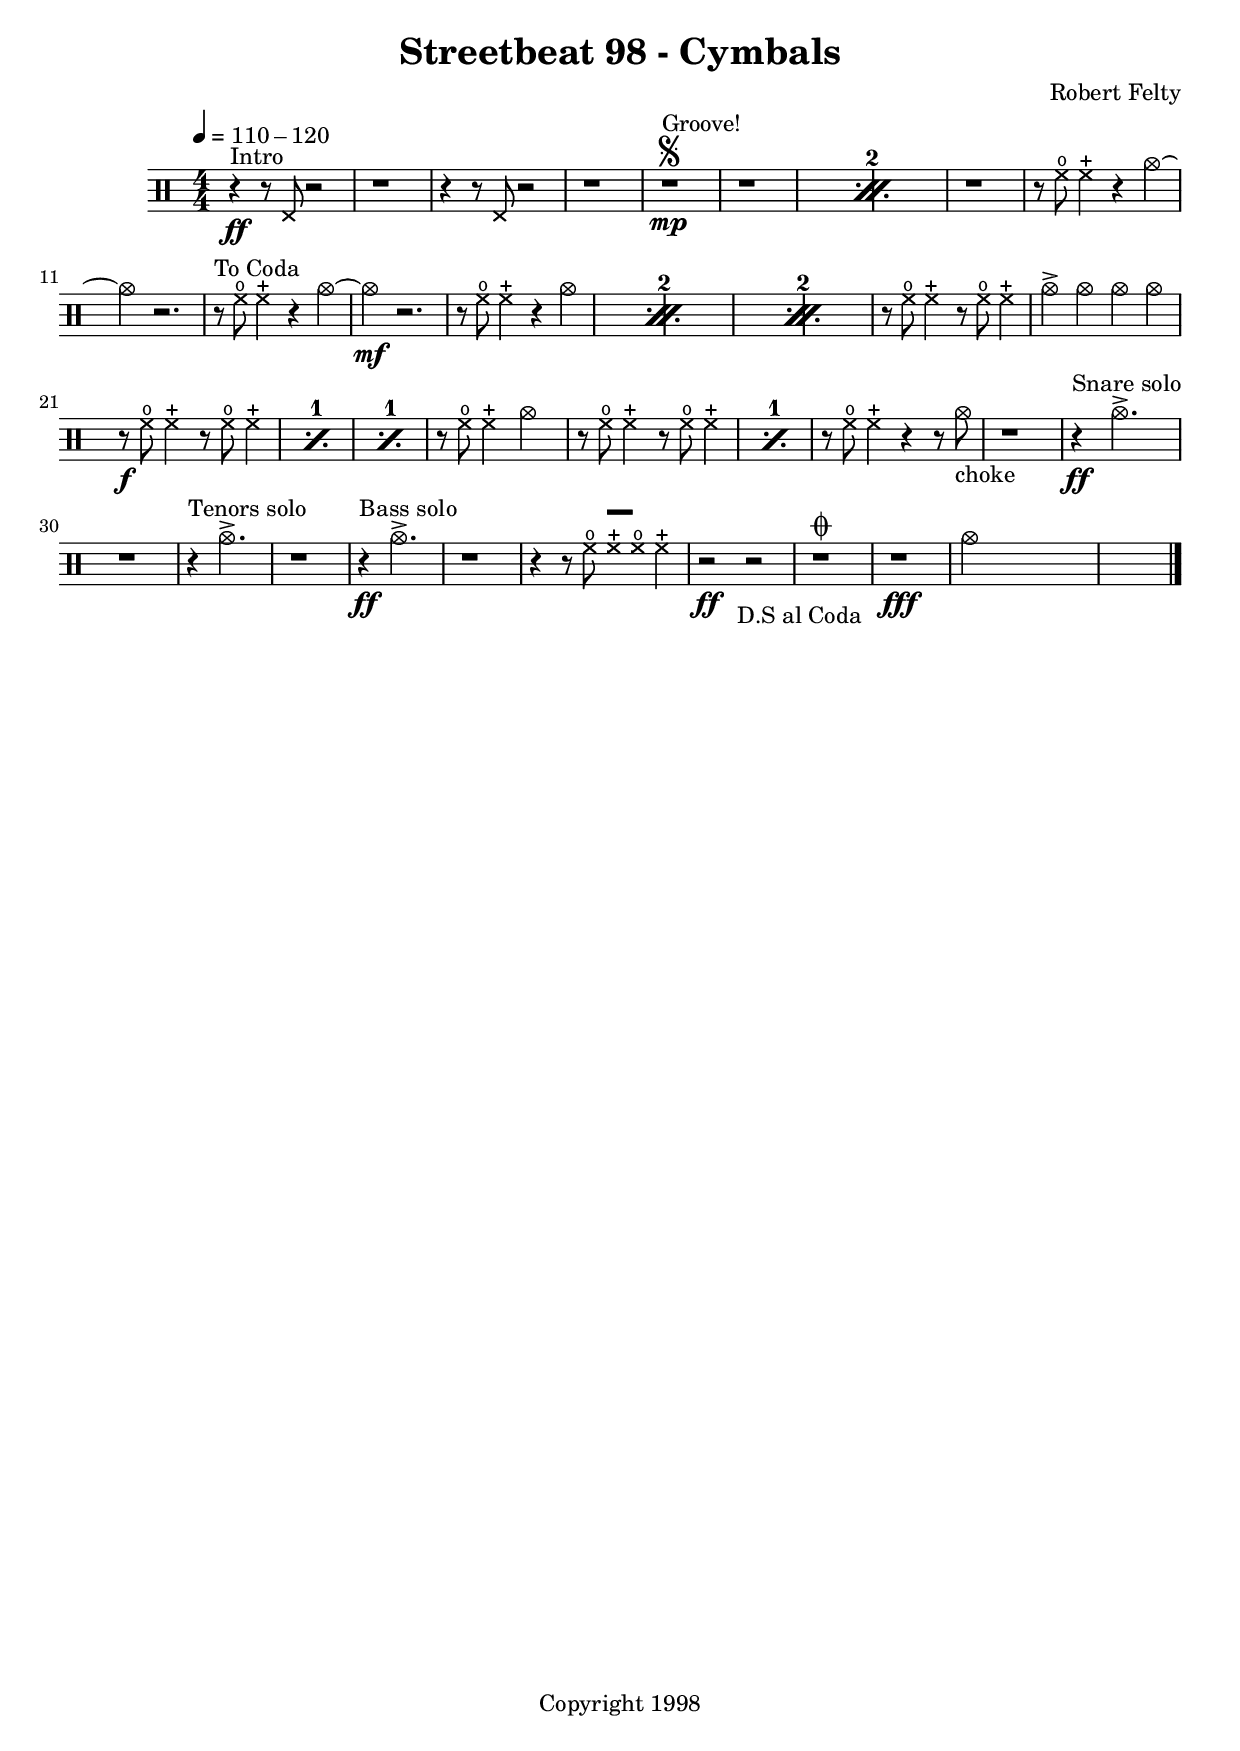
\version "2.24.0"
global = {
\overrideTimeSignatureSettings
        4/4        % timeSignatureFraction
        1/4        % baseMomentFraction
        #'(1 1 1 1)    % beatStructure
        #'()       % beamExceptions
  \time 4/4
  \numericTimeSignature
	\override MultiMeasureRest.expand-limit = #3
}

% general definitions and settings I like for my drumline notation
\layout {
	\context {
		\name Unison
		\type "Engraver_group"
		%\consists "Drum_notes_engraver" TODO makes double heads -ugly
		%\consists "Dynamic_engraver" TODO dynamics are placed on the staff instead of under
		\consists "Rest_engraver"
		\consists "Percent_repeat_engraver"
		\consists "Tuplet_engraver"
		\consists "Note_heads_engraver"
		\consists "Script_engraver"
		\consists "Text_engraver"
		\consists "Text_mark_engraver"
		\consists "Stem_engraver"
		\consists "Auto_beam_engraver"
		\consists "Beam_engraver"
		\consists "Rhythmic_column_engraver"
		\consists "Pitch_squash_engraver"
		squashedPosition = #0
		\override NoteHead.style = #'slash
			\override Stem.length = #7
		%\hide Stem
		\stemUp
		\alias DrumVoice
	}
}

rflam = #(define-music-function (dur) (ly:duration?)
#{ \drummode { 
			\override Stem.length = #4
\slashedGrace sna8 
			\override Stem.length = #7
sn$dur ^> _"R" } #})

lflam = #(define-music-function (dur) (ly:duration?)
#{ \drummode { 
			\override Stem.length = #4
	\slashedGrace sna8 
			\override Stem.length = #7
	sn$dur ^> _"L" } #} )

snr = #(define-music-function (dur) (ly:duration?)
  #{ \drummode { sn$dur _"R" } #} )

snl = #(define-music-function (dur) (ly:duration?)
  #{ \drummode { sn$dur _"L" } #} )

br = #(define-music-function (dur) (ly:duration?)
  #{ \drummode { sn$dur _"R" } #} )

bz = #(define-music-function (dur) (ly:duration?)
  #{ \drummode { 
		\once \override TextScript.extra-offset = #'(.4 . -2.5)
sn$dur ^\z
} #} )
bzl = #(define-music-function (dur) (ly:duration?)
  #{ \drummode { 
		\once \override TextScript.extra-offset = #'(.4 . -2.5)
sn$dur ^\z
_"L"
} #} )

bzr = #(define-music-function (dur) (ly:duration?)
  #{ \drummode { 
		\once \override TextScript.extra-offset = #'(.4 . -2.5)
^\z
sn$dur 
_"R"
		\revert TextScript.extra-offset
} #} )

buzzSymbol = \markup \path #0.25
#(let ((x 1/2) (y 1/2))
`((moveto ,x ,(- y)) (lineto ,(- x) ,(- y))
(lineto ,x ,y) (lineto ,(- x) ,y)))

applyBuzzSymbol = #(grob-transformer 'stencil
  (lambda (grob orig)
   (let* ((yex (ly:stencil-extent orig Y))
          (ypos (interval-index yex CENTER))
          (sten (grob-interpret-markup grob buzzSymbol)))
    (ly:stencil-add orig
     (ly:stencil-translate-axis sten ypos Y)))))
buzz = \tweak Stem.stencil \applyBuzzSymbol \etc

doublePercentWithCount =
  #(define-music-function (length count) (ly:duration? number?)
     (make-music 'DoublePercentEvent
                 'length (ly:duration-length length)
                 'repeat-count count ))
percentWithCount =
  #(define-music-function (length count) (ly:duration? number?)
     (make-music 'PercentEvent
                 'length (ly:duration-length length)
                 'repeat-count count ))



startSlashedGraceMusic = {
  \override NoteHead.font-size = #-6
	\override Flag.stroke-style = "grace"
}


stopSlashedGraceMusic = {
  \revert NoteHead.font-size
	\revert Flag.stroke-style 
}

#(define snareConfig '(
         (bassdrum        default   #f           5)
         (snare           default   #f           1)
         (hihat           cross     #f           2)
         (halfopenhihat   cross     #f     -1)
         (pedalhihat      xcircle   #f      1)
         (lowtom          xcircle   #f      3)))
#(define tenorConfig '(
         (bassdrum        default   #f           5)
         (snare           default   #f           3)
         (hihat           default     #f           1)
         (halfopenhihat   default     #f     -1)
         (pedalhihat      default   #f      -3)
         (lowtom          default   #f      -5)))
#(define bassConfig '(
         (bassdrum        cross   #f           4)
         (snare           default   #f           3)
         (hihat           default     #f           1)
         (halfopenhihat   default     #f     -1)
         (pedalhihat      default   #f      -3)
         (lowtom          default   #f      -5)))
titledPiece = {}
AutoBarline = {}
AutoEndMovementBarline = \bar "|."
drumPitchNames.spock = #'bassdrum
drumPitchNames.one = #'snare
drumPitchNames.two = #'hihat
drumPitchNames.three = #'halfopenhihat
drumPitchNames.four = #'pedalhihat
drumPitchNames.click = #'bassdrum
drumPitchNames.stickshot = #'hihat
drumPitchNames.rimshot = #'lowtom
drumPitchNames.rimclick = #'pedalhihat
drumPitchNames.backstick = #'halfopenhihat


arrow = #(define-music-function (mymarkup) (markup?)
#{ 
		\override TextSpanner.bound-padding = #1.0
  \override TextSpanner.style = #'line
  \override TextSpanner.bound-details.right.arrow = ##t
	\override TextSpanner.bound-details.left.text = #mymarkup
  \override TextSpanner.bound-details.right.padding = #0.6
	\override TextSpanner.bound-details.right.stencil-align-dir-y = #CENTER
  \override TextSpanner.bound-details.left.stencil-align-dir-y = #CENTER
	\textSpannerDown
						#}
						)



%Default Score Layout
\header{
	title = "Streetbeat 98 - Cymbals"
	composer = "Robert Felty"
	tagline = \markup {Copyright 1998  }
}
\new DrumStaff = "Tenors" <<
	\new DrumVoice {
	\tempo 4 = 110-120
	\override StemTremolo.slope = #0.25
	\override StemTremolo.beam-width = #1.5
	\override Stem.length = #7
	% we set the beam positions to be fixed so that they are horizontal, and not sloped
	\override Beam.positions = #'(5 . 5)
	%\set DrumStaff.drumStyleTable = #(alist->hash-table tenorConfig)
	\global 
			\drummode {
  r4 r8 four8 r2
	r1
  r4 r8 four8 r2
	r1
	% bar 5
	r1
	r1
  \set countPercentRepeats = ##t
  \doublePercentWithCount 1*2 2
	% bar 9
		r1
		r8 openhihat closedhihat4 r4 cymc4 ~
		cymc4 r2.
		r8 openhihat closedhihat4 r4 cymc4 ~
		% bar 13
		cymc4 r2.
		r8 openhihat closedhihat4 r4 cymc4
  \doublePercentWithCount 1*2 2
	% bar 17
  \doublePercentWithCount 1*2 2
		r8 openhihat closedhihat4 r8 openhihat closedhihat4 
		cymc4^> cymc cymc cymc
		% bar 21
		r8 openhihat8 closedhihat4 r8 openhihat8 closedhihat4
  \percentWithCount 1*1 1
  \percentWithCount 1*1 1
		r8 openhihat8 closedhihat4 cymc2
		% bar 25
		r8 openhihat8 closedhihat4 r8 openhihat8 closedhihat4
		\percentWithCount 1*1 1
		r8 openhihat8 closedhihat4 r4 r8 cymc8_"choke"
		r1
		% bar 29
		r4 cymc2.^>
		r1
		r4 cymc2.^>
		r1
		% bar 33
		r4 cymc2.^>
		r1
		r4 r8 hho8 hhc8 hho8 hhc4
		r2 r2
		% bar 37
		r1
		r1
		cymc4 s4 s2
		s1
		\fine
	}

	}
	\new DrumVoice {
		^"Intro"
% Sign at bar 5
\repeat unfold 4 { s1 } \segno
^"Groove!"
% Go to coda at bar 12
\repeat unfold 7 { s1 } s2^"To Coda" s2
% snare solo bar 29
\repeat unfold 16 { s1 }
^"Snare solo"
% tenors solo bar 31
\repeat unfold 2 { s1 }
^"Tenors solo"
%\sectionLabel "Tenors solo"
% bass solo bar 33
\repeat unfold 2 { s1 }
^"Bass solo"
% coda is at bar 37
\repeat unfold 3 { s1 }
s1
s1\coda 

	}
	\new DrumVoice {
		\ff
% bar 5
\repeat unfold 4 { s1 } \mp
% bar 13
\repeat unfold 8 { s1 } \mf
% bar 21
\repeat unfold 8 { s1 } \f
% bar 29
\repeat unfold 8 { s1 } \ff
% bar 33 
\repeat unfold 4 { s1 } \ff
\repeat unfold 3 { s1 } \ff
s2_"      D.S al Coda"  s2
% bar 37 
\repeat unfold 1 { s1 } \fff


	}
>>
